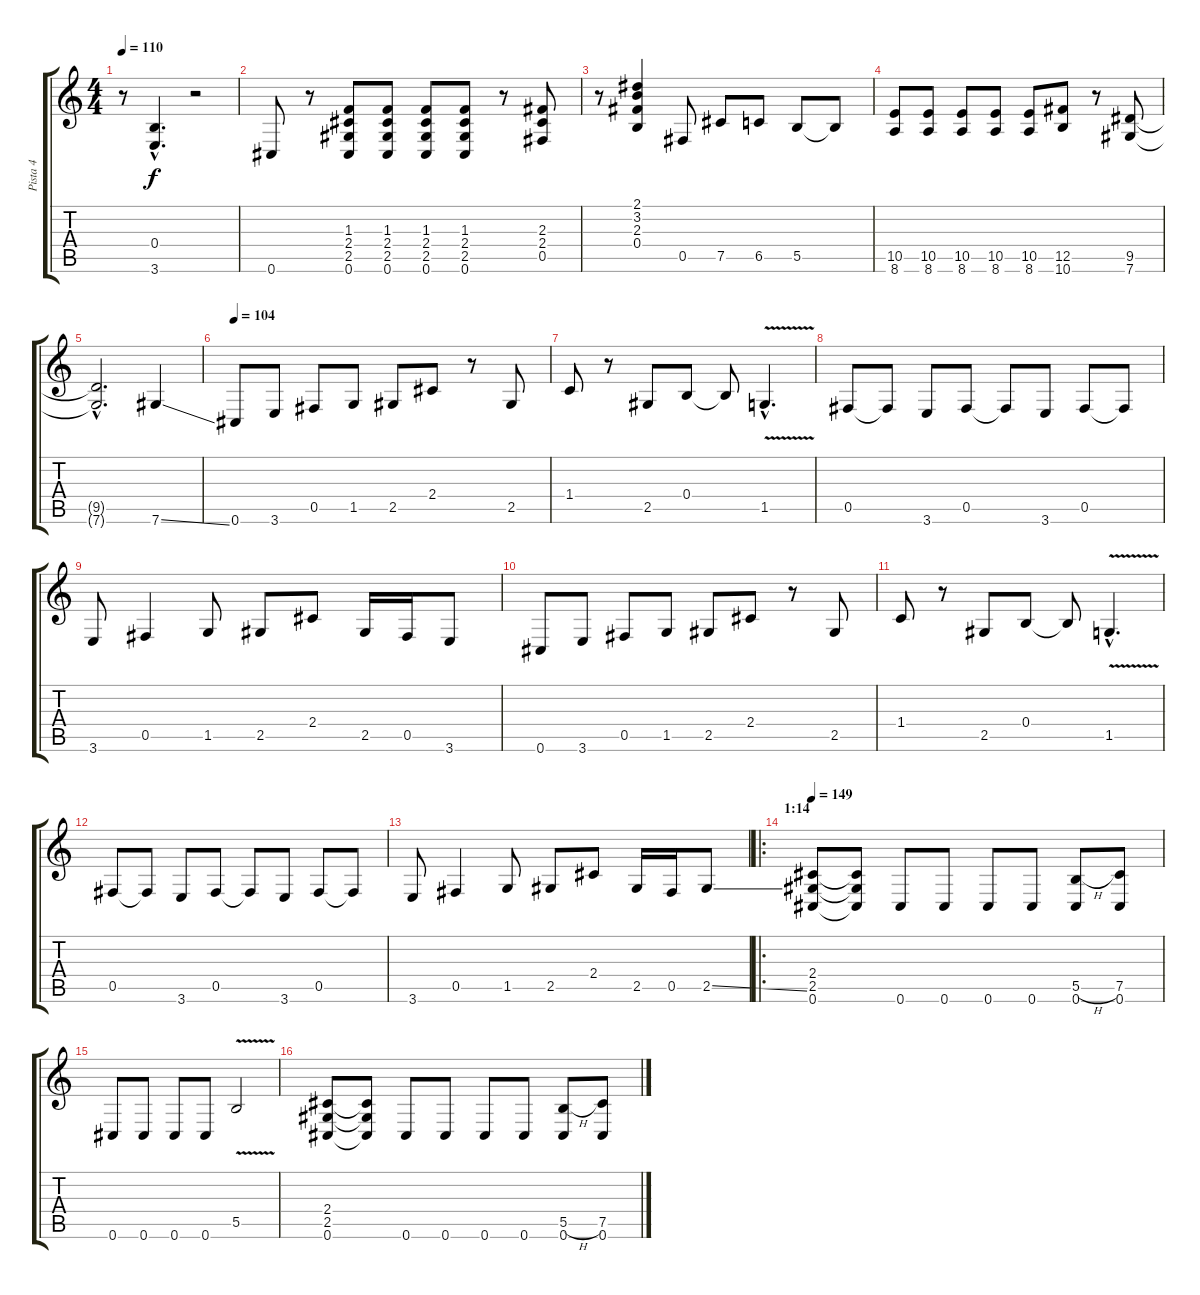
\track ("Pista 4" "Pista 4") {instrument distortionguitar}
\staff {score tabs}
\tuning (Db4 Ab3 E3 B2 Gb2 Db2) {hide}
\ts (4 4)
\tempo 110
\clef g2
\ks c
r.8{dy f} (0.4{hac} 3.6{hac}).4{d} r.2 |
0.6.8 r.8 (1.3 2.4 2.5 0.6).8 (1.3 2.4 2.5 0.6).8 (1.3 2.4 2.5 0.6).8 (1.3 2.4 2.5 0.6).8 r.8 (2.3 2.4 0.5).8 |
r.8 (2.1 3.2 2.3 0.4).4 0.5.8 7.5.8 6.5.8 5.5.8 5.5{t}.8 |
(10.5 8.6).8 (10.5 8.6).8 (10.5 8.6).8 (10.5 8.6).8 (10.5 8.6).8 (12.5 10.6).8 r.8 (9.5 7.6).8 |
(9.5{hac t} 7.6{hac t}).2{d} 7.6{ss}.4 |
\tempo 104
0.6.8 3.6.8 0.5.8 1.5.8 2.5.8 2.4.8 r.8 2.5.8 |
1.4.8 r.8 2.5.8 0.4.8 0.4{t}.8 1.5{v hac}.4{d} |
0.5.8 0.5{t}.8 3.6.8 0.5.8 0.5{t}.8 3.6.8 0.5.8 0.5{t}.8 |
3.6.8 0.5.4 1.5.8 2.5.8 2.4.8 2.5.16 0.5.16 3.6.8 |
0.6.8 3.6.8 0.5.8 1.5.8 2.5.8 2.4.8 r.8 2.5.8 |
1.4.8 r.8 2.5.8 0.4.8 0.4{t}.8 1.5{v hac}.4{d} |
0.5.8 0.5{t}.8 3.6.8 0.5.8 0.5{t}.8 3.6.8 0.5.8 0.5{t}.8 |
3.6.8 0.5.4 1.5.8 2.5.8 2.4.8 2.5.16 0.5.16 2.5{ss}.8 |
\ro
\section ("" "1:14")
\tempo 149
(2.4 2.5 0.6).8 (2.4{t} 2.5{t} 0.6{t}).8 0.6.8 0.6.8 0.6.8 0.6.8 (5.5{h} 0.6).8 (7.5 0.6).8 |
0.6.8 0.6.8 0.6.8 0.6.8 5.5{v}.2 |
(2.4 2.5 0.6).8 (2.4{t} 2.5{t} 0.6{t}).8 0.6.8 0.6.8 0.6.8 0.6.8 (5.5{h} 0.6).8 (7.5 0.6).8
